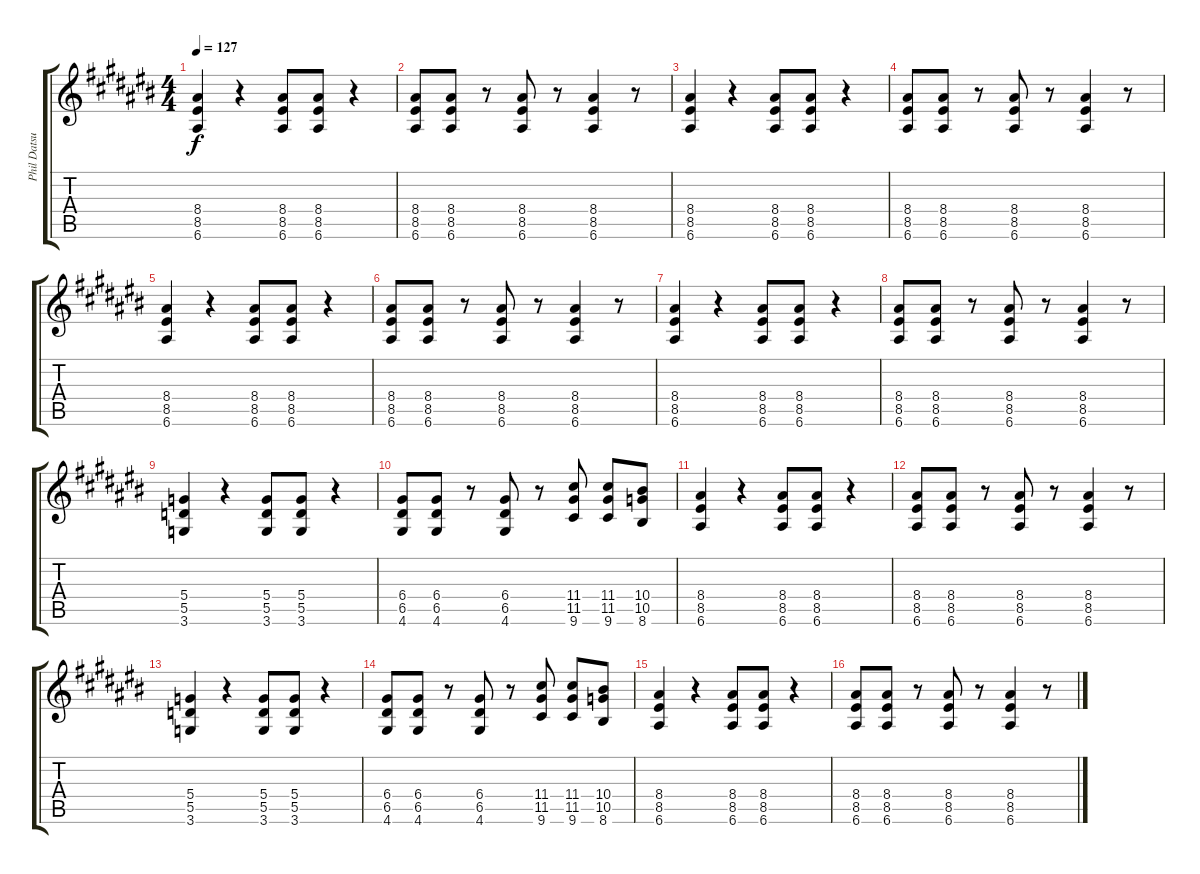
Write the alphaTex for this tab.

\track ("Phil Datsun (Rhythm Guitar)" "Phil Datsu") {instrument overdrivenguitar}
\staff {score tabs}
\tuning (E4 B3 G3 D3 A2 E2) {hide}
\ts (4 4)
\tempo 127
\clef g2
\ks a#minor
(8.4 8.5 6.6).4{dy f} r.4 (8.4 8.5 6.6).8 (8.4 8.5 6.6).8 r.4 |
(8.4 8.5 6.6).8 (8.4 8.5 6.6).8 r.8 (8.4 8.5 6.6).8 r.8 (8.4 8.5 6.6).4 r.8 |
(8.4 8.5 6.6).4 r.4 (8.4 8.5 6.6).8 (8.4 8.5 6.6).8 r.4 |
(8.4 8.5 6.6).8 (8.4 8.5 6.6).8 r.8 (8.4 8.5 6.6).8 r.8 (8.4 8.5 6.6).4 r.8 |
(8.4 8.5 6.6).4 r.4 (8.4 8.5 6.6).8 (8.4 8.5 6.6).8 r.4 |
(8.4 8.5 6.6).8 (8.4 8.5 6.6).8 r.8 (8.4 8.5 6.6).8 r.8 (8.4 8.5 6.6).4 r.8 |
(8.4 8.5 6.6).4 r.4 (8.4 8.5 6.6).8 (8.4 8.5 6.6).8 r.4 |
(8.4 8.5 6.6).8 (8.4 8.5 6.6).8 r.8 (8.4 8.5 6.6).8 r.8 (8.4 8.5 6.6).4 r.8 |
(5.4 5.5 3.6).4 r.4 (5.4 5.5 3.6).8 (5.4 5.5 3.6).8 r.4 |
(6.4 6.5 4.6).8 (6.4 6.5 4.6).8 r.8 (6.4 6.5 4.6).8 r.8 (11.4 11.5 9.6).8 (11.4 11.5 9.6).8 (10.4 10.5 8.6).8 |
(8.4 8.5 6.6).4 r.4 (8.4 8.5 6.6).8 (8.4 8.5 6.6).8 r.4 |
(8.4 8.5 6.6).8 (8.4 8.5 6.6).8 r.8 (8.4 8.5 6.6).8 r.8 (8.4 8.5 6.6).4 r.8 |
(5.4 5.5 3.6).4 r.4 (5.4 5.5 3.6).8 (5.4 5.5 3.6).8 r.4 |
(6.4 6.5 4.6).8 (6.4 6.5 4.6).8 r.8 (6.4 6.5 4.6).8 r.8 (11.4 11.5 9.6).8 (11.4 11.5 9.6).8 (10.4 10.5 8.6).8 |
(8.4 8.5 6.6).4 r.4 (8.4 8.5 6.6).8 (8.4 8.5 6.6).8 r.4 |
(8.4 8.5 6.6).8 (8.4 8.5 6.6).8 r.8 (8.4 8.5 6.6).8 r.8 (8.4 8.5 6.6).4 r.8
